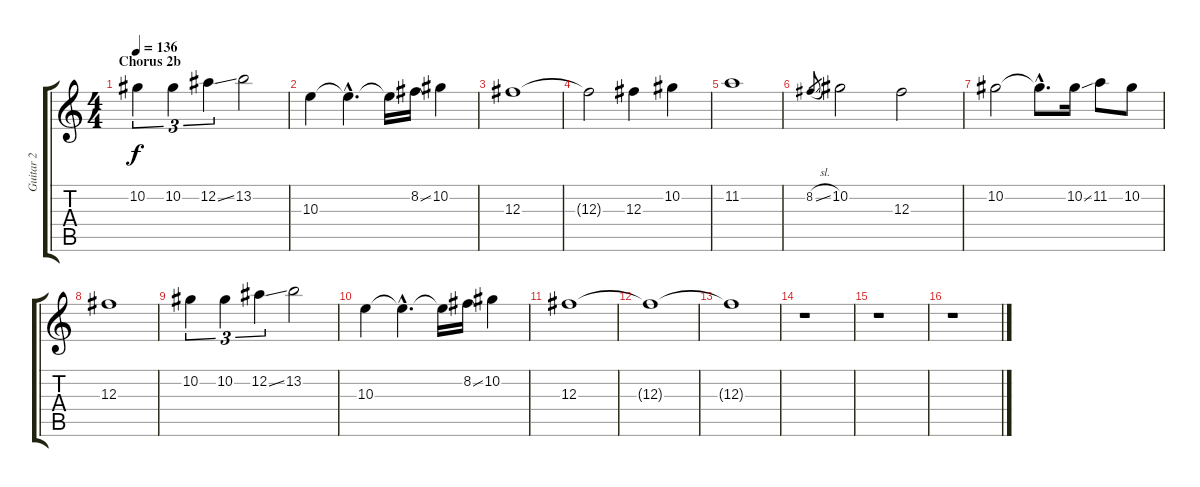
\track ("Guitar 2" "Guitar 2") {instrument distortionguitar}
\staff {score tabs}
\tuning (Eb4 Bb3 Gb3 Db3 Ab2 Eb2) {hide}
\ts (4 4)
\section ("" "Chorus 2b")
\tempo 136
\clef g2
\ks c
10.2.4{tu (3 2) dy f volume 15} 10.2.4{tu (3 2)} 12.2{ss}.4{tu (3 2)} 13.2.2 |
10.3.4 10.3{hac t}.4{d} 10.3{t}.16 8.2{ss}.16 10.2.4 |
12.3.1 |
12.3{t}.2 12.3.4 10.2.4 |
11.2.1 |
8.2{sl}.8{gr} 10.2.2 12.3.2 |
10.2.2 10.2{hac t}.8{d} 10.2{ss}.16 11.2.8 10.2.8 |
12.3.1 |
10.2.4{tu (3 2)} 10.2.4{tu (3 2)} 12.2{ss}.4{tu (3 2)} 13.2.2 |
10.3.4 10.3{hac t}.4{d} 10.3{t}.16 8.2{ss}.16 10.2.4 |
12.3.1 |
12.3{t}.1{volume 2} |
12.3{t}.1 |
r.1 |
r.1 |
r.1
